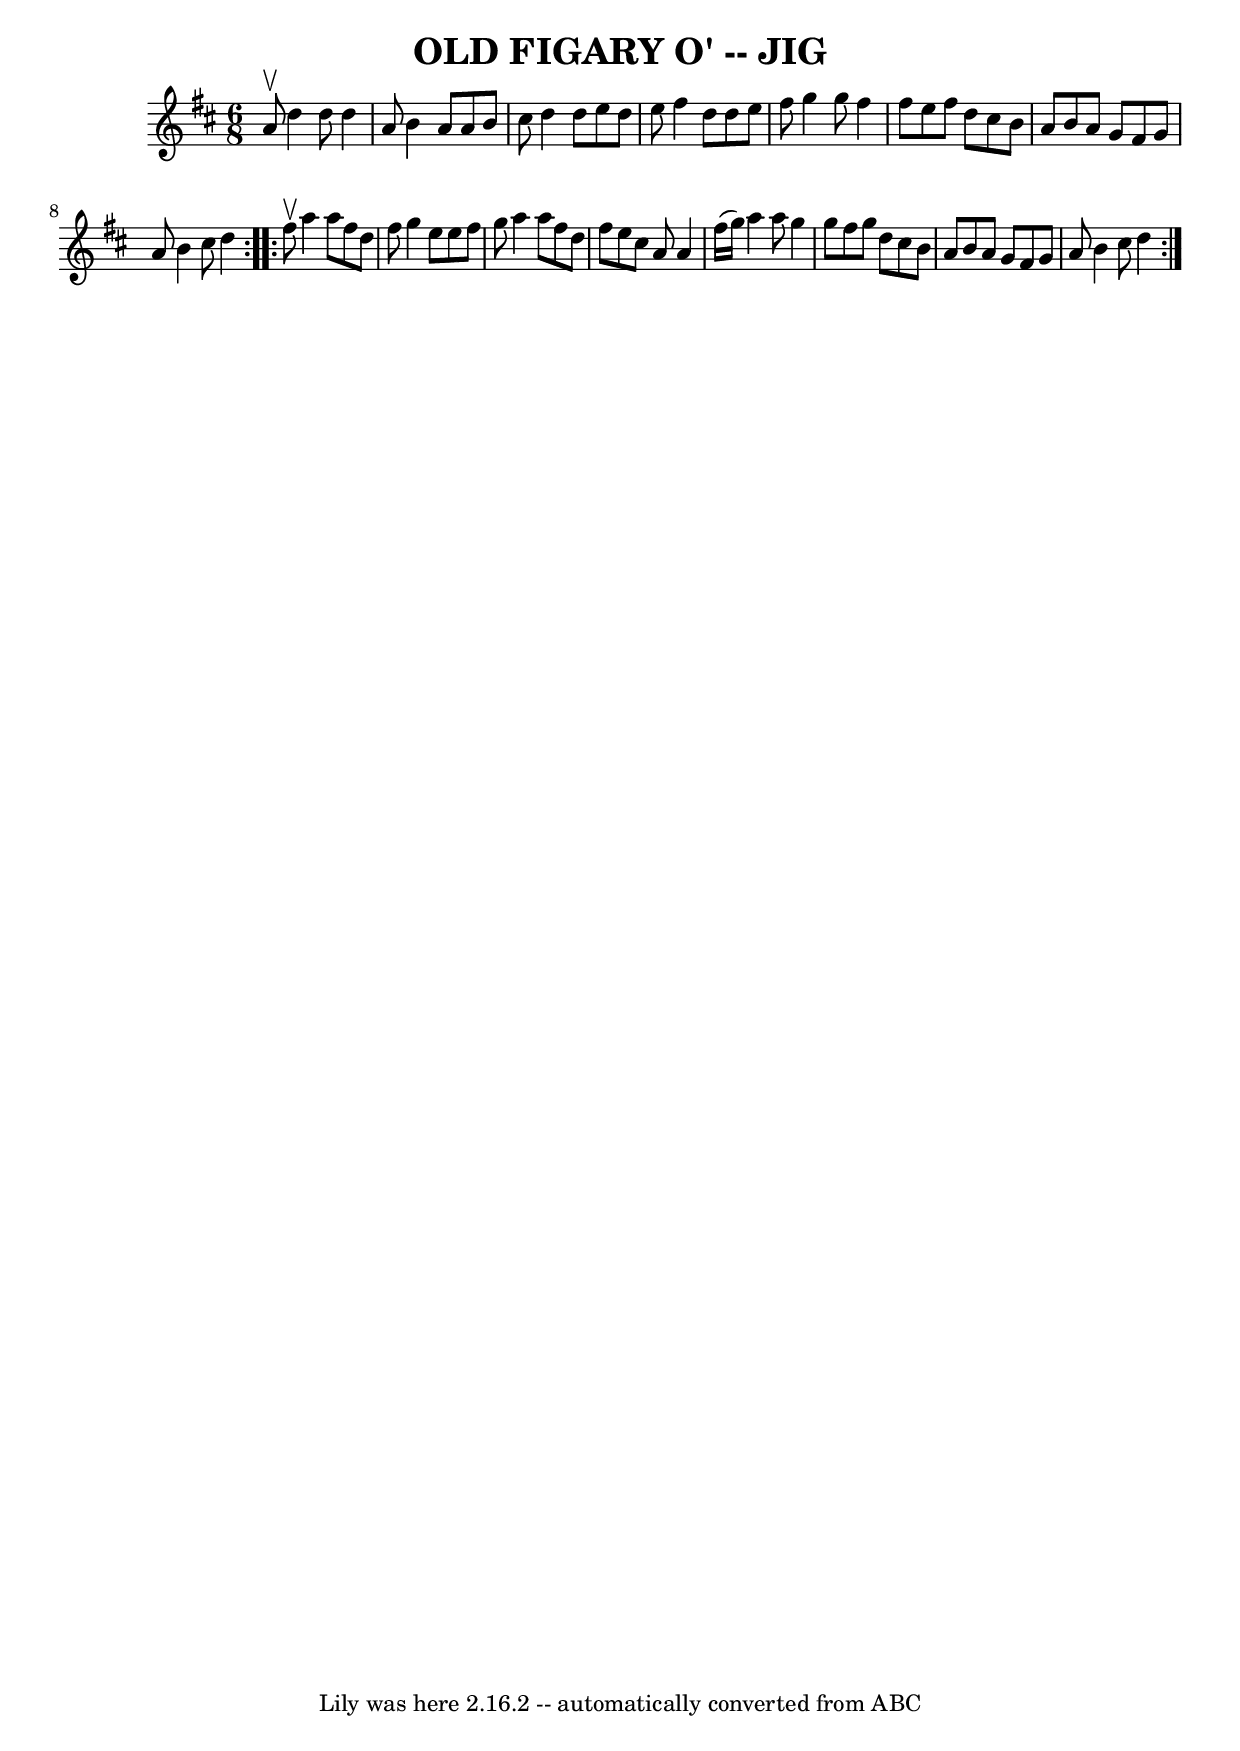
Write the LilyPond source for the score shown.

\version "2.16.2"
\include "Mammoth.ily"
\header {
	%% book = "Ryan's Mammoth Collection of Fiddle Tunes"
	crossRefNumber = "1"
	footnotes = ""
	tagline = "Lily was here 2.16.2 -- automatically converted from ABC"
	title = "OLD FIGARY O' -- JIG"
}
voicedefault =  {


\repeat volta 2 {
\time 6/8 
\key d \major a'8^\upbow       |
 d''4 d''8 d''4    
a'8    |
 b'4 a'8 a'8 b'8 cis''8    |
 d''4 d''8 
 e''8 d''8 e''8    |
 fis''4 d''8 d''8 e''8 fis''8  
  |
     |
 g''4 g''8 fis''4 fis''8    |
 e''8   
 fis''8 d''8 cis''8 b'8 a'8    |
 b'8 a'8 g'8    
fis'8 g'8 a'8    |
 b'4 cis''8 d''4    }     
\repeat volta 2 { fis''8^\upbow       |
 a''4 a''8 fis''8    
d''8 fis''8    |
 g''4 e''8 e''8 fis''8 g''8    |
 
 a''4 a''8 fis''8 d''8 fis''8    |
 e''8 cis''8 a'8  
 a'4 fis''16 (g''16)   |
     |
 a''4 a''8 g''4   
 g''8    |
 fis''8 g''8 d''8 cis''8 b'8 a'8    |
  
 b'8 a'8 g'8 fis'8 g'8 a'8    |
 b'4 cis''8 d''4   
 }   
}

\score{
    <<

	\context Staff="default"
	{
	    \voicedefault 
	}

    >>
	\layout {
	}
	\midi {}
}
